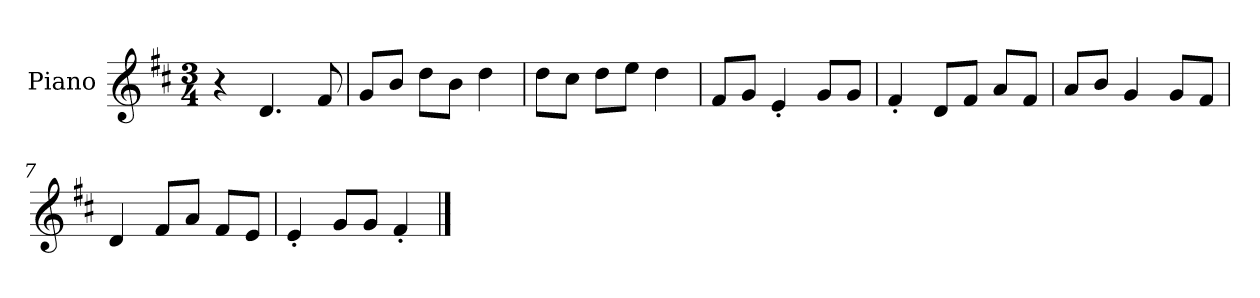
**kern
*part1
*staff1
*I"Piano
*I'P-no
*clefG2
*k[f#c#]
*M3/4
*MM176
=1
4r
4.d/
8f#/
=2
8g/L
8b/J
8dd\L
8b\J
4dd\
=3
8dd\L
8cc#\J
8dd\L
8ee\J
4dd\
=4
8f#/L
8g/J
4e'/
8g/L
8g/J
=5
4f#'/
8d/L
8f#/J
8a/L
8f#/J
=6
8a/L
8b/J
4g/
8g/L
8f#/J
=7
4d/
8f#/L
8a/J
8f#/L
8e/J
!!LO:LB:g=z
=8
4e'/
8g/L
8g/J
4f#'/
==
*-
